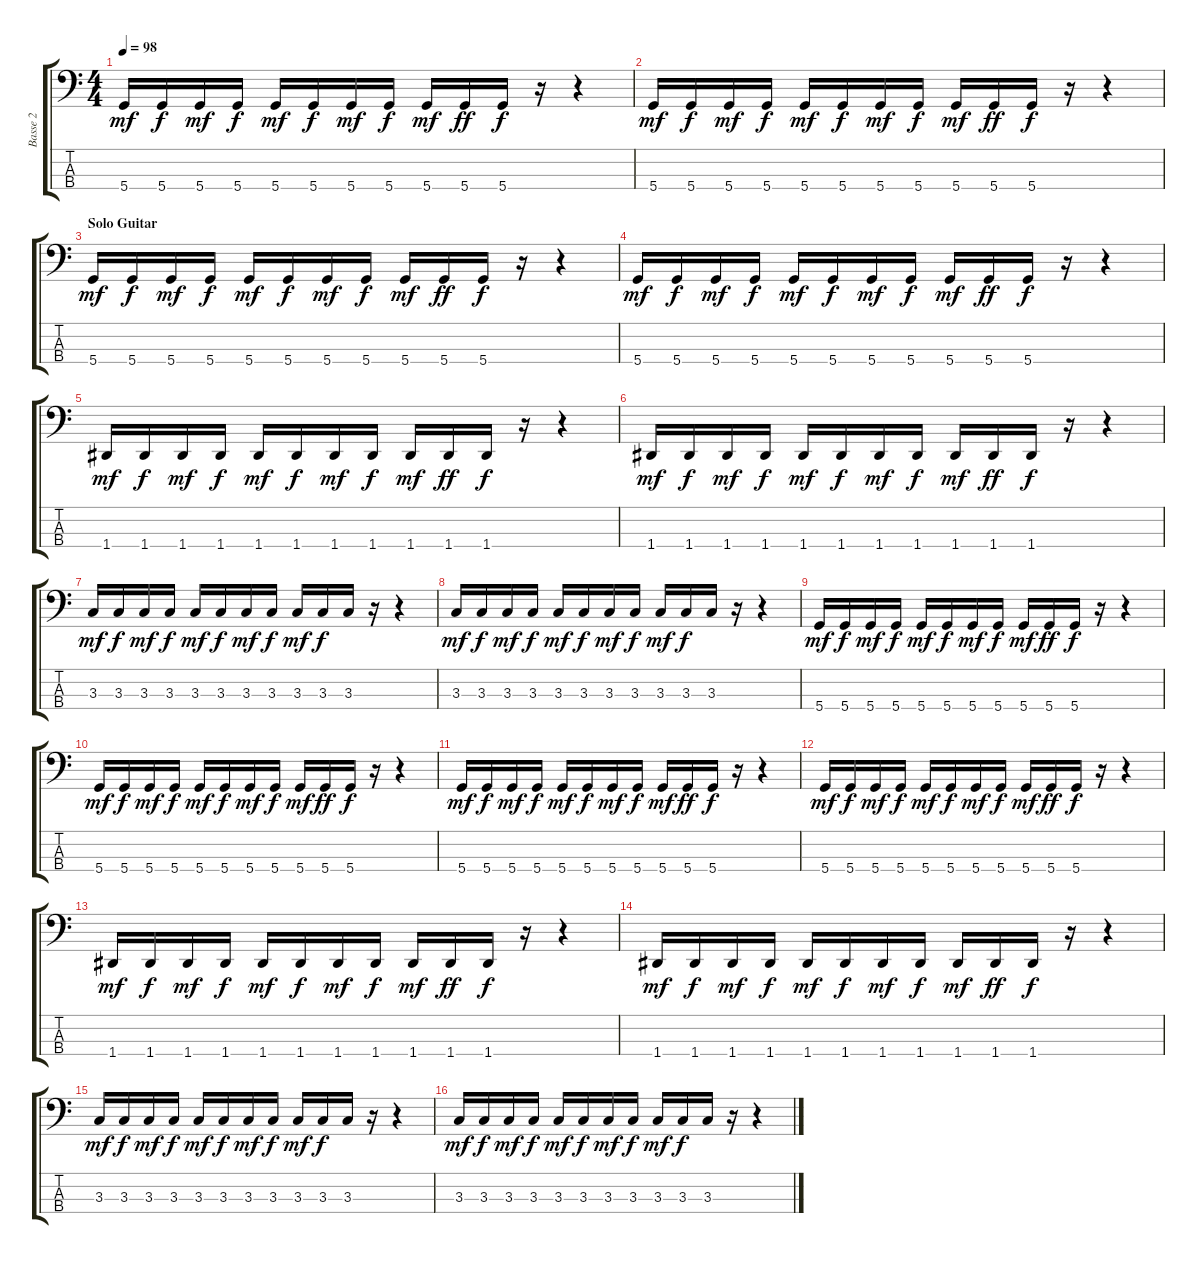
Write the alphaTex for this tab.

\track ("Basse 2" "Basse 2") {instrument fretlessbass}
\staff {score tabs}
\tuning (G2 D2 A1 D1) {hide}
\ts (4 4)
\tempo 98
\clef f4
\ks c
5.4.16{dy mf} 5.4.16{dy f} 5.4.16{dy mf} 5.4.16{dy f} 5.4.16{dy mf} 5.4.16{dy f} 5.4.16{dy mf} 5.4.16{dy f} 5.4.16{dy mf} 5.4.16{dy ff} 5.4.16{dy f} r.16 r.4 |
5.4.16{dy mf} 5.4.16{dy f} 5.4.16{dy mf} 5.4.16{dy f} 5.4.16{dy mf} 5.4.16{dy f} 5.4.16{dy mf} 5.4.16{dy f} 5.4.16{dy mf} 5.4.16{dy ff} 5.4.16{dy f} r.16 r.4 |
\section ("" "Solo Guitar")
5.4.16{dy mf} 5.4.16{dy f} 5.4.16{dy mf} 5.4.16{dy f} 5.4.16{dy mf} 5.4.16{dy f} 5.4.16{dy mf} 5.4.16{dy f} 5.4.16{dy mf} 5.4.16{dy ff} 5.4.16{dy f} r.16 r.4 |
5.4.16{dy mf} 5.4.16{dy f} 5.4.16{dy mf} 5.4.16{dy f} 5.4.16{dy mf} 5.4.16{dy f} 5.4.16{dy mf} 5.4.16{dy f} 5.4.16{dy mf} 5.4.16{dy ff} 5.4.16{dy f} r.16 r.4 |
1.4.16{dy mf} 1.4.16{dy f} 1.4.16{dy mf} 1.4.16{dy f} 1.4.16{dy mf} 1.4.16{dy f} 1.4.16{dy mf} 1.4.16{dy f} 1.4.16{dy mf} 1.4.16{dy ff} 1.4.16{dy f} r.16 r.4 |
1.4.16{dy mf} 1.4.16{dy f} 1.4.16{dy mf} 1.4.16{dy f} 1.4.16{dy mf} 1.4.16{dy f} 1.4.16{dy mf} 1.4.16{dy f} 1.4.16{dy mf} 1.4.16{dy ff} 1.4.16{dy f} r.16 r.4 |
3.3.16{dy mf} 3.3.16{dy f} 3.3.16{dy mf} 3.3.16{dy f} 3.3.16{dy mf} 3.3.16{dy f} 3.3.16{dy mf} 3.3.16{dy f} 3.3.16{dy mf} 3.3.16{dy f} 3.3.16 r.16 r.4 |
3.3.16{dy mf} 3.3.16{dy f} 3.3.16{dy mf} 3.3.16{dy f} 3.3.16{dy mf} 3.3.16{dy f} 3.3.16{dy mf} 3.3.16{dy f} 3.3.16{dy mf} 3.3.16{dy f} 3.3.16 r.16 r.4 |
5.4.16{dy mf} 5.4.16{dy f} 5.4.16{dy mf} 5.4.16{dy f} 5.4.16{dy mf} 5.4.16{dy f} 5.4.16{dy mf} 5.4.16{dy f} 5.4.16{dy mf} 5.4.16{dy ff} 5.4.16{dy f} r.16 r.4 |
5.4.16{dy mf} 5.4.16{dy f} 5.4.16{dy mf} 5.4.16{dy f} 5.4.16{dy mf} 5.4.16{dy f} 5.4.16{dy mf} 5.4.16{dy f} 5.4.16{dy mf} 5.4.16{dy ff} 5.4.16{dy f} r.16 r.4 |
5.4.16{dy mf} 5.4.16{dy f} 5.4.16{dy mf} 5.4.16{dy f} 5.4.16{dy mf} 5.4.16{dy f} 5.4.16{dy mf} 5.4.16{dy f} 5.4.16{dy mf} 5.4.16{dy ff} 5.4.16{dy f} r.16 r.4 |
5.4.16{dy mf} 5.4.16{dy f} 5.4.16{dy mf} 5.4.16{dy f} 5.4.16{dy mf} 5.4.16{dy f} 5.4.16{dy mf} 5.4.16{dy f} 5.4.16{dy mf} 5.4.16{dy ff} 5.4.16{dy f} r.16 r.4 |
1.4.16{dy mf} 1.4.16{dy f} 1.4.16{dy mf} 1.4.16{dy f} 1.4.16{dy mf} 1.4.16{dy f} 1.4.16{dy mf} 1.4.16{dy f} 1.4.16{dy mf} 1.4.16{dy ff} 1.4.16{dy f} r.16 r.4 |
1.4.16{dy mf} 1.4.16{dy f} 1.4.16{dy mf} 1.4.16{dy f} 1.4.16{dy mf} 1.4.16{dy f} 1.4.16{dy mf} 1.4.16{dy f} 1.4.16{dy mf} 1.4.16{dy ff} 1.4.16{dy f} r.16 r.4 |
3.3.16{dy mf} 3.3.16{dy f} 3.3.16{dy mf} 3.3.16{dy f} 3.3.16{dy mf} 3.3.16{dy f} 3.3.16{dy mf} 3.3.16{dy f} 3.3.16{dy mf} 3.3.16{dy f} 3.3.16 r.16 r.4 |
3.3.16{dy mf} 3.3.16{dy f} 3.3.16{dy mf} 3.3.16{dy f} 3.3.16{dy mf} 3.3.16{dy f} 3.3.16{dy mf} 3.3.16{dy f} 3.3.16{dy mf} 3.3.16{dy f} 3.3.16 r.16 r.4
